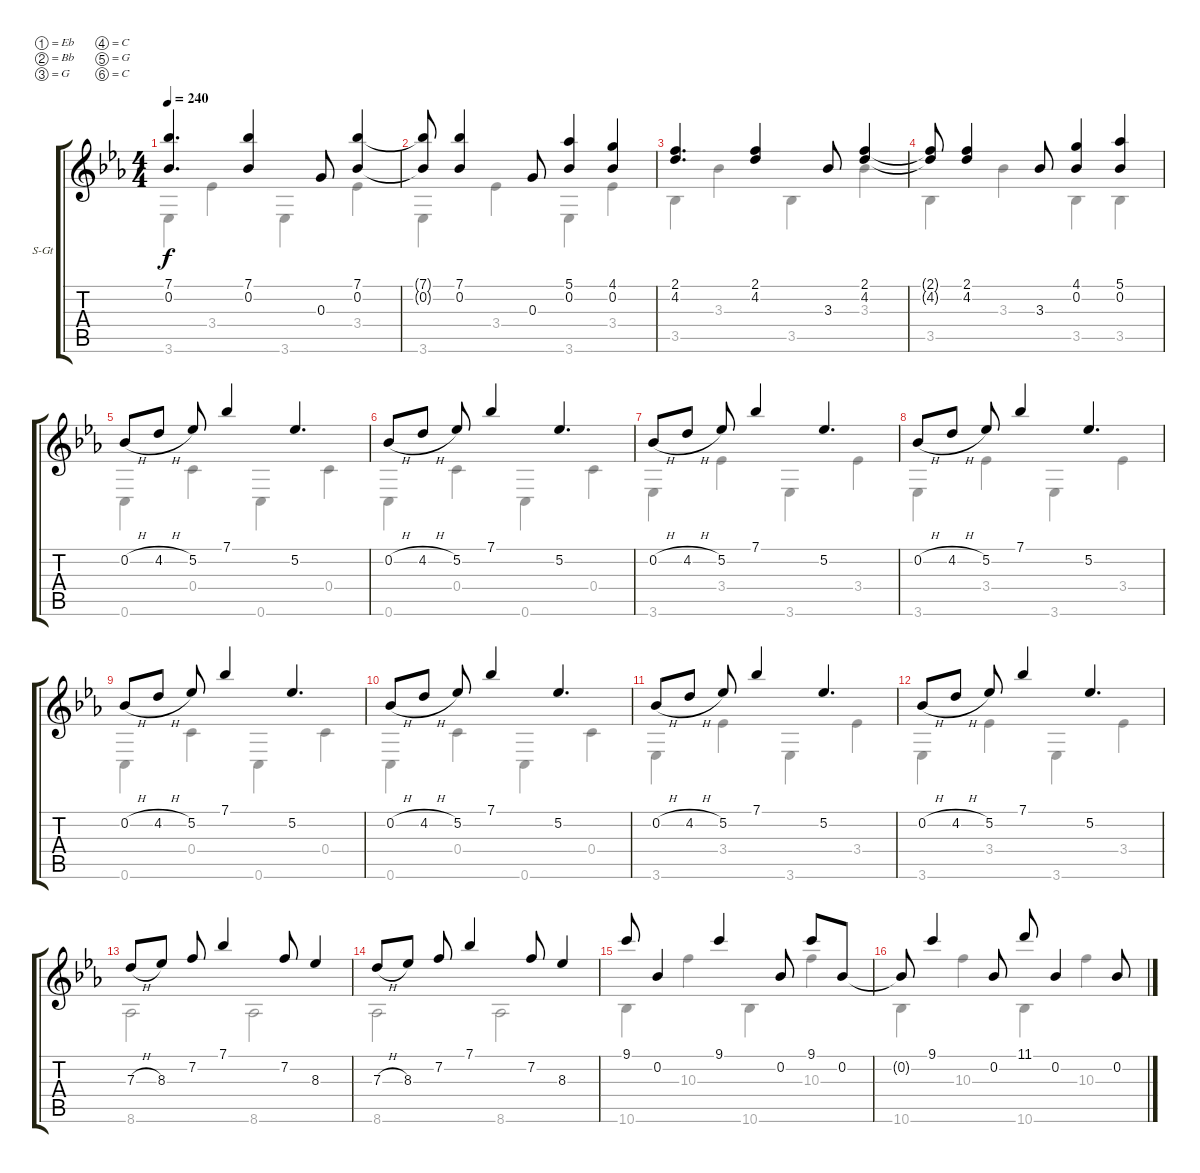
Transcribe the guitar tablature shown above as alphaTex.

\bracketExtendMode groupsimilarinstruments
\firstSystemTrackNameOrientation horizontal
\otherSystemsTrackNameOrientation horizontal
\track ("Track 1" "S-Gt") {instrument acousticguitarsteel}
\staff {score tabs}
\tuning (Eb4 Bb3 G3 C3 G2 C2)
\voice
\ts (4 4)
\tempo 240
\clef g2
\ks cminor
(7.1 0.2).4{d dy f} (7.1 0.2).4 0.3.8 (7.1 0.2).4 |
(7.1{t} 0.2{t}).8 (7.1 0.2).4 0.3.8 (5.1 0.2).4 (4.1 0.2).4 |
(2.1 4.2).4{d} (2.1 4.2).4 3.3.8 (2.1 4.2).4 |
(2.1{t} 4.2{t}).8 (2.1 4.2).4 3.3.8 (4.1 0.2).4 (5.1 0.2).4 |
0.2{h}.8 4.2{h}.8 5.2.8 7.1.4 5.2.4{d} |
0.2{h}.8 4.2{h}.8 5.2.8 7.1.4 5.2.4{d} |
0.2{h}.8 4.2{h}.8 5.2.8 7.1.4 5.2.4{d} |
0.2{h}.8 4.2{h}.8 5.2.8 7.1.4 5.2.4{d} |
0.2{h}.8 4.2{h}.8 5.2.8 7.1.4 5.2.4{d} |
0.2{h}.8 4.2{h}.8 5.2.8 7.1.4 5.2.4{d} |
0.2{h}.8 4.2{h}.8 5.2.8 7.1.4 5.2.4{d} |
0.2{h}.8 4.2{h}.8 5.2.8 7.1.4 5.2.4{d} |
7.3{h}.8 8.3.8 7.2.8 7.1.4 7.2.8 8.3.4 |
7.3{h}.8 8.3.8 7.2.8 7.1.4 7.2.8 8.3.4 |
9.1.8 0.2.4 9.1.4 0.2.8 9.1.8 0.2.8 |
0.2{t}.8 9.1.4 0.2.8 11.1.8 0.2.4 0.2.8
\voice
\clef g2
\ottava regular
\simile none
\ks cminor
3.6.4{dy f} 3.4.4 3.6.4 3.4.4 |
3.6.4 3.4.4 3.6.4 3.4.4 |
3.5.4 3.3.4 3.5.4 3.3.4 |
3.5.4 3.3.4 3.5.4 3.5.4 |
0.6.4 0.4.4 0.6.4 0.4.4 |
0.6.4 0.4.4 0.6.4 0.4.4 |
3.6.4 3.4.4 3.6.4 3.4.4 |
3.6.4 3.4.4 3.6.4 3.4.4 |
0.6.4 0.4.4 0.6.4 0.4.4 |
0.6.4 0.4.4 0.6.4 0.4.4 |
3.6.4 3.4.4 3.6.4 3.4.4 |
3.6.4 3.4.4 3.6.4 3.4.4 |
8.6.2 8.6.2 |
8.6.2 8.6.2 |
10.6.4 10.3.4 10.6.4 10.3.4 |
10.6.4 10.3.4 10.6.4 10.3.4
